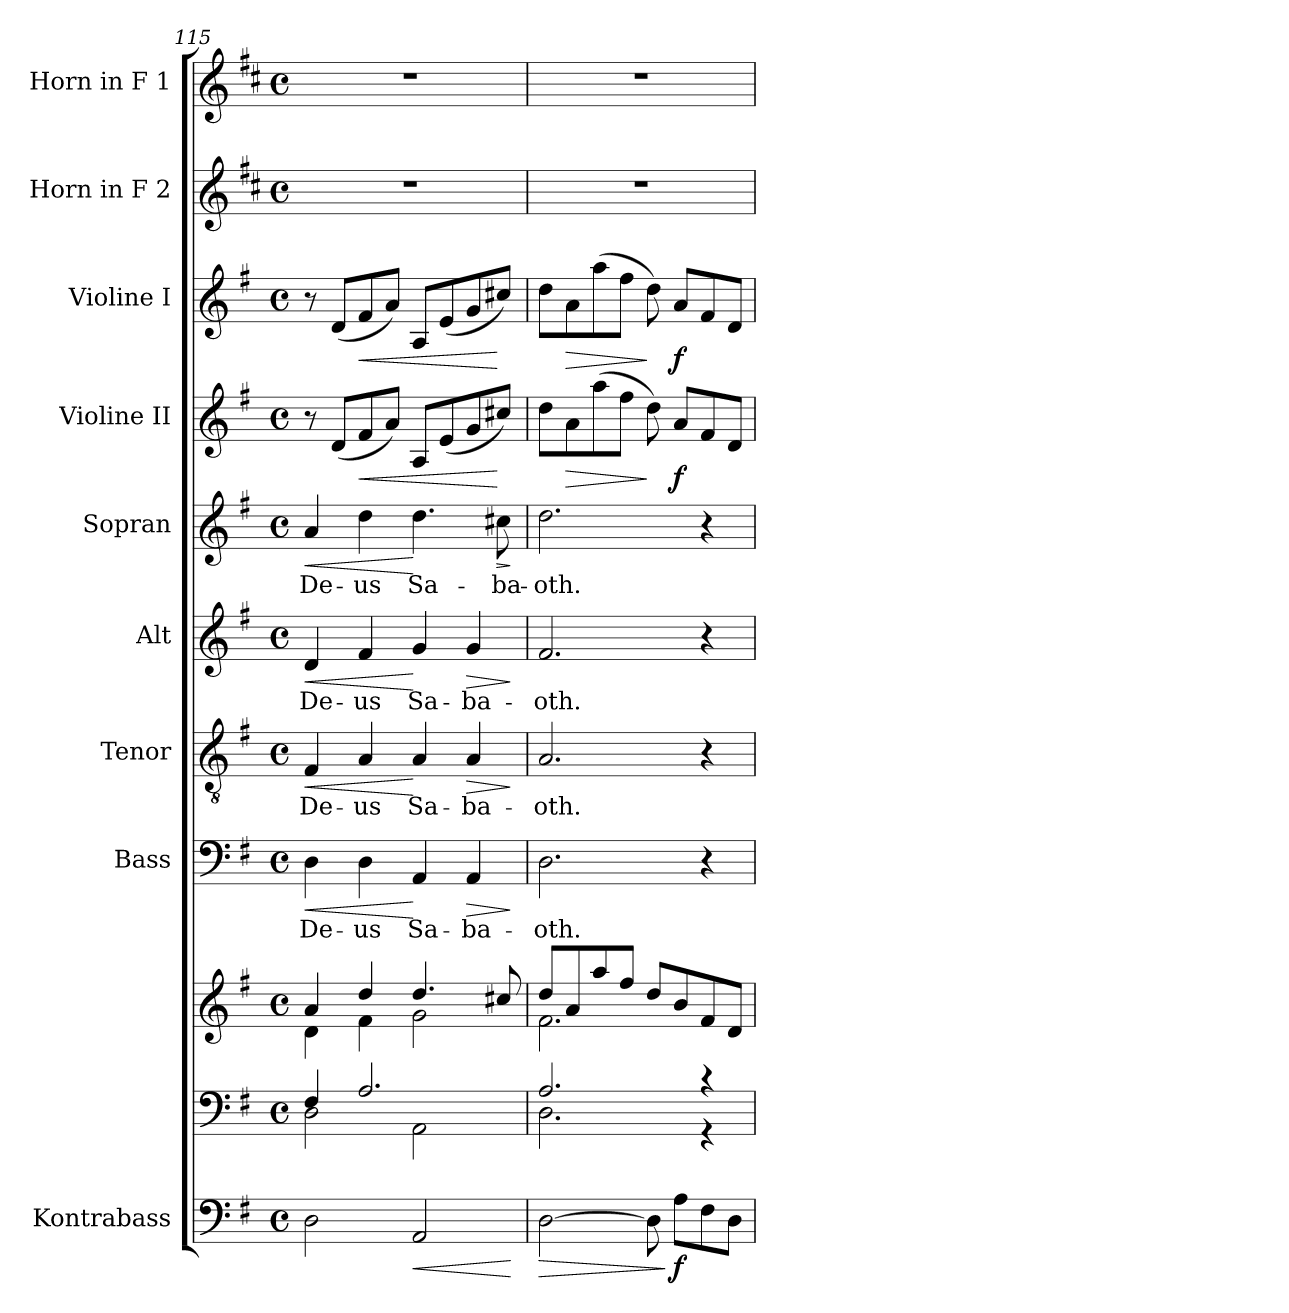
**kern	**dynam	**kern	**kern	**kern	**text	**dynam	**kern	**text	**dynam	**kern	**text	**dynam	**kern	**text	**dynam	**kern	**dynam	**kern	**dynam	**kern	**kern
*part10	*part10	*part9	*part9	*part8	*part8	*part8	*part7	*part7	*part7	*part6	*part6	*part6	*part5	*part5	*part5	*part4	*part4	*part3	*part3	*part2	*part1
*staff11	*staff11	*staff10	*staff9	*staff8	*staff8	*staff8	*staff7	*staff7	*staff7	*staff6	*staff6	*staff6	*staff5	*staff5	*staff5	*staff4	*staff4	*staff3	*staff3	*staff2	*staff1
*I"Kontrabass	*	*	*	*I"Bass	*	*	*I"Tenor	*	*	*I"Alt	*	*	*I"Sopran	*	*	*I"Violine II	*	*I"Violine I	*	*I"Horn in F 2	*I"Horn in F 1
*I'Kb.	*	*	*	*I'B.	*	*	*I'T.	*	*	*I'A.	*	*	*I'S.	*	*	*I'Vl. II	*	*I'Vl. I	*	*I'Hrn. 2	*I'Hrn. 1
*clefF4	*	*clefF4	*clefG2	*clefF4	*	*	*clefGv2	*	*	*clefG2	*	*	*clefG2	*	*	*clefG2	*	*clefG2	*	*clefG2	*clefG2
*ITrd7c12	*	*	*	*	*	*	*	*	*	*	*	*	*	*	*	*	*	*	*	*ITrd4c7	*ITrd4c7
*k[f#]	*	*k[f#]	*k[f#]	*k[f#]	*	*	*k[f#]	*	*	*k[f#]	*	*	*k[f#]	*	*	*k[f#]	*	*k[f#]	*	*k[f#]	*k[f#]
*G:	*	*G:	*G:	*G:	*	*	*G:	*	*	*G:	*	*	*G:	*	*	*G:	*	*G:	*	*G:	*G:
*M4/4	*	*M4/4	*M4/4	*M4/4	*	*	*M4/4	*	*	*M4/4	*	*	*M4/4	*	*	*M4/4	*	*M4/4	*	*M4/4	*M4/4
*met(c)	*	*met(c)	*met(c)	*met(c)	*	*	*met(c)	*	*	*met(c)	*	*	*met(c)	*	*	*met(c)	*	*met(c)	*	*met(c)	*met(c)
=115	=115	=115	=115	=115	=115	=115	=115	=115	=115	=115	=115	=115	=115	=115	=115	=115	=115	=115	=115	=115	=115
*	*	*^	*^	*	*	*	*	*	*	*	*	*	*	*	*	*	*	*	*	*	*
!	!	!	!	!	!	!	!LO:LY:b	!LO:HP:b	!	!LO:LY:b	!LO:HP:b	!	!LO:LY:b	!LO:HP:b	!	!LO:LY:b	!LO:HP:b	!	!	!	!	!	!
2DD\	.	4F#/	2D\	4a/	4d\	4D\	De-	<	4F#/	De-	<	4d/	De-	<	4a/	De-	<	8r	.	8r	.	1r	1r
.	.	.	.	.	.	.	.	.	.	.	.	.	.	.	.	.	.	(<8d/L	.	(<8d/L	.	.	.
!	!	!	!	!	!	!	!LO:LY:b	!	!	!LO:LY:b	!	!	!LO:LY:b	!	!	!LO:LY:b	!	!	!LO:HP:b	!	!LO:HP:b	!	!
.	.	2.A/	.	4dd/	4f#\	4D\	-us	.	4A/	-us	.	4f#/	-us	.	4dd\	-us	.	8f#/	<	8f#/	<	.	.
.	.	.	.	.	.	.	.	.	.	.	.	.	.	.	.	.	.	8a/J)	.	8a/J)	.	.	.
!	!LO:HP:b	!	!	!	!	!	!LO:LY:b	!	!	!LO:LY:b	!	!	!LO:LY:b	!	!	!LO:LY:b	!	!	!	!	!	!	!
2AAA/	<	.	2AA\	4.dd/	2g\	4AA/	Sa-	[	4A/	Sa-	[	4g/	Sa-	[	4.dd\	Sa-	[	8A/L	.	8A/L	.	.	.
.	.	.	.	.	.	.	.	.	.	.	.	.	.	.	.	.	.	(<8e/	.	(<8e/	.	.	.
!	!	!	!	!	!	!	!LO:LY:b	!LO:HP:b	!	!LO:LY:b	!LO:HP:b	!	!LO:LY:b	!LO:HP:b	!	!	!	!	!	!	!	!	!
.	.	.	.	.	.	4AA/	-ba-	>	4A/	-ba-	>	4g/	-ba-	>	.	.	.	8g/	.	8g/	.	.	.
!	!	!	!	!	!	!	!	!	!	!	!	!	!	!	!	!LO:LY:b	!LO:HP:b	!	!	!	!	!	!
.	.	.	.	8cc#X/	.	.	.	.	.	.	.	.	.	.	8cc#X\	-ba-	>	8cc#X/J)	[	8cc#X/J)	[	.	.
*	*	*v	*v	*	*	*	*	*	*	*	*	*	*	*	*	*	*	*	*	*	*	*	*
*	*	*	*v	*v	*	*	*	*	*	*	*	*	*	*	*	*	*	*	*	*	*	*
.	[	.	.	.	.	]	.	.	]	.	.	]	.	.	]	.	.	.	.	.	.
!!LO:PB:g=z
=116	=116	=116	=116	=116	=116	=116	=116	=116	=116	=116	=116	=116	=116	=116	=116	=116	=116	=116	=116	=116	=116
!	!LO:HP:b	!	!	!	!LO:LY:b	!	!	!LO:LY:b	!	!	!LO:LY:b	!	!	!LO:LY:b	!	!	!	!	!	!	!
*	*	*^	*^	*	*	*	*	*	*	*	*	*	*	*	*	*	*	*	*	*	*
[2DD\	>	2.A/	2.D\	8dd/L	2.f#\	2.D\	-oth.	.	2.A/	-oth.	.	2.f#/	-oth.	.	2.dd\	-oth.	.	8dd\L	.	8dd\L	.	1r	1r
!	!	!	!	!	!	!	!	!	!	!	!	!	!	!	!	!	!	!	!LO:HP:b	!	!LO:HP:b	!	!
.	.	.	.	8a/	.	.	.	.	.	.	.	.	.	.	.	.	.	8a\	>	8a\	>	.	.
.	.	.	.	8aa/	.	.	.	.	.	.	.	.	.	.	.	.	.	(>8aa\	.	(>8aa\	.	.	.
.	.	.	.	8ff#/J	.	.	.	.	.	.	.	.	.	.	.	.	.	8ff#\J	.	8ff#\J	.	.	.
8DD\]	.	.	.	8dd/L	.	.	.	.	.	.	.	.	.	.	.	.	.	8dd\)	]	8dd\)	]	.	.
!	!LO:DY:n=1:b	!	!	!	!	!	!	!	!	!	!	!	!	!	!	!	!	!	!LO:DY:b	!	!LO:DY:b	!	!
8AA\L	] f	.	.	8b/	.	.	.	.	.	.	.	.	.	.	.	.	.	8a/L	f	8a/L	f	.	.
8FF#\	.	4r	4r	8f#/	4ryy	4r	.	.	4r	.	.	4r	.	.	4r	.	.	8f#/	.	8f#/	.	.	.
8DD\J	.	.	.	8d/J	.	.	.	.	.	.	.	.	.	.	.	.	.	8d/J	.	8d/J	.	.	.
*	*	*v	*v	*	*	*	*	*	*	*	*	*	*	*	*	*	*	*	*	*	*	*	*
*	*	*	*v	*v	*	*	*	*	*	*	*	*	*	*	*	*	*	*	*	*	*	*
=	=	=	=	=	=	=	=	=	=	=	=	=	=	=	=	=	=	=	=	=	=
*-	*-	*-	*-	*-	*-	*-	*-	*-	*-	*-	*-	*-	*-	*-	*-	*-	*-	*-	*-	*-	*-
